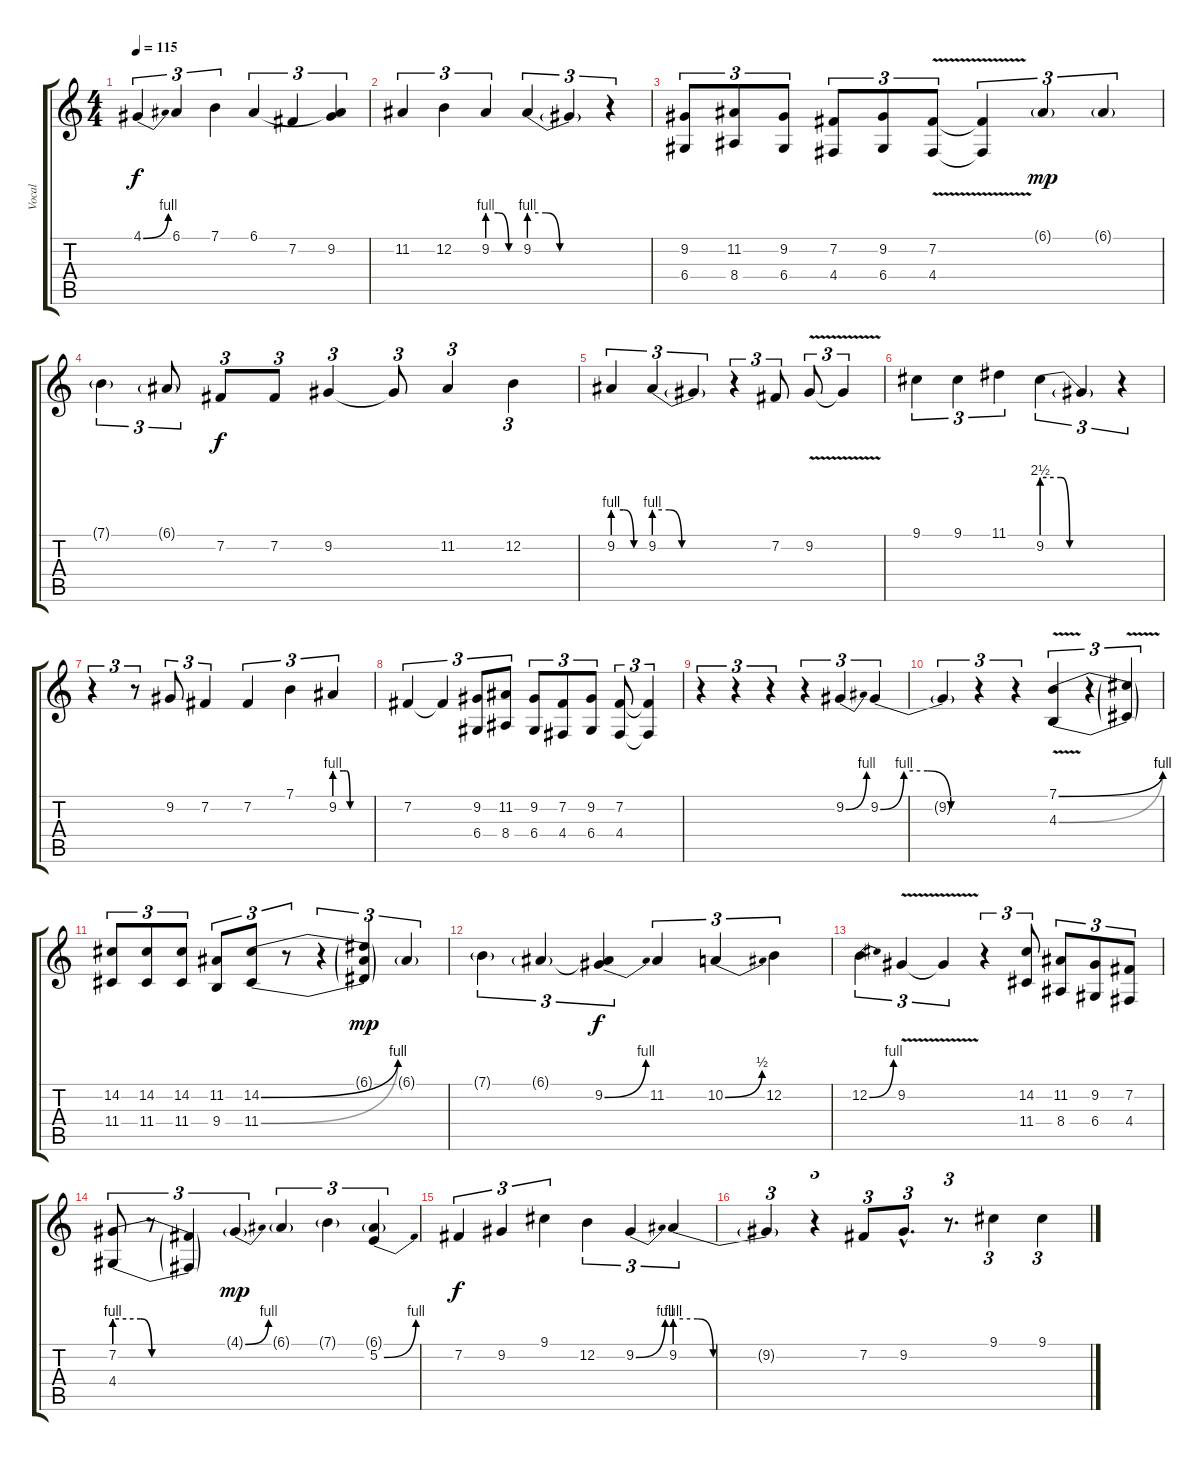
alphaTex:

\track ("Vocal" "Vocal") {instrument lead1square}
\staff {score tabs}
\tuning (E4 B3 G3 D3 A2 E2) {hide}
\ts (4 4)
\tempo 115
\clef g2
\ks c
4.1{be (bend 0 0 60 4)}.4{tu (3 2) dy f} 6.1.4{tu (3 2)} 7.1.4{tu (3 2)} 6.1.4{tu (3 2)} 7.2.4{tu (3 2)} (6.1{t} 9.2).4{tu (3 2)} |
11.2.4{tu (3 2)} 12.2.4{tu (3 2)} 9.2{be (custom 0 4 20 4 40 0 60 0)}.4{tu (3 2)} 9.2{be (custom 0 4 13 4 24 0 30 0 40 0 60 0)}.4{tu (3 2)} 9.2{t}.4{tu (3 2)} r.4{tu (3 2)} |
(9.2 6.4).8{tu (3 2)} (11.2 8.4).8{tu (3 2)} (9.2 6.4).8{tu (3 2)} (7.2 4.4).8{tu (3 2)} (9.2 6.4).8{tu (3 2)} (7.2{v} 4.4{v}).8{tu (3 2)} (7.2{t} 4.4{t}).4{tu (3 2)} 6.1{g}.4{tu (3 2) dy mp} 6.1{g}.4{tu (3 2)} |
7.1{g}.4{tu (3 2)} 6.1{g}.8{tu (3 2)} 7.2.8{tu (3 2) dy f} 7.2.8{tu (3 2)} 9.2.4{tu (3 2)} 9.2{t}.8{tu (3 2)} 11.2.4{tu (3 2)} 12.2.4{tu (3 2)} |
9.2{be (custom 0 4 20 4 40 0 60 0)}.4{tu (3 2)} 9.2{be (custom 0 4 12 4 22 0 27 0 40 0 60 0)}.4{tu (3 2)} 9.2{t}.4{tu (3 2)} r.4{tu (3 2)} 7.2.8{tu (3 2)} 9.2{v}.8{tu (3 2)} 9.2{t}.4{tu (3 2)} |
9.1.4{tu (3 2)} 9.1.4{tu (3 2)} 11.1.4{tu (3 2)} 9.2{be (custom 0 10 15 10 22 0 25 0 29 0 40 0 60 0)}.4{tu (3 2)} 9.2{t}.4{tu (3 2)} r.4{tu (3 2)} |
r.4{tu (3 2)} r.8{tu (3 2)} 9.2.8{tu (3 2)} 7.2.4{tu (3 2)} 7.2.4{tu (3 2)} 7.1.4{tu (3 2)} 9.2{be (custom 0 4 15 4 20 4 26 0 32 0 40 0 60 0)}.4{tu (3 2)} |
7.2.4{tu (3 2)} 7.2{t}.4{tu (3 2)} (9.2 6.4).8{tu (3 2)} (11.2 8.4).8{tu (3 2)} (9.2 6.4).8{tu (3 2)} (7.2 4.4).8{tu (3 2)} (9.2 6.4).8{tu (3 2)} (7.2 4.4).8{tu (3 2)} (7.2{t} 4.4{t}).4{tu (3 2)} |
r.4{tu (3 2)} r.4{tu (3 2)} r.4{tu (3 2)} r.4{tu (3 2)} 9.2{be (bend 0 0 60 4)}.4{tu (3 2)} 9.2{be (custom 0 0 15 4 30 4 45 0 60 0)}.4{tu (3 2)} |
9.2{t}.4{tu (3 2)} r.4{tu (3 2)} r.4{tu (3 2)} (7.1{be (bend 0 0 60 4) v} 4.3{be (bend 0 0 60 4) v}).4{tu (3 2)} r.4{tu (3 2)} (7.1{t} 4.3{t}).4{tu (3 2)} |
(14.2 11.4).8{tu (3 2)} (14.2 11.4).8{tu (3 2)} (14.2 11.4).8{tu (3 2)} (11.2 9.4).8{tu (3 2)} (14.2{be (bend 0 0 60 4)} 11.4{be (bend 0 0 60 4)}).8{tu (3 2)} r.8{tu (3 2)} r.4{tu (3 2)} (6.1{g} 14.2{t} 11.4{t}).4{tu (3 2) dy mp} 6.1{g}.4{tu (3 2)} |
7.1{g}.4{tu (3 2)} 6.1{g}.4{tu (3 2)} (6.1{t} 9.2{be (bend 0 0 60 4)}).4{tu (3 2) dy f} 11.2.4{tu (3 2)} 10.2{be (bend 0 0 60 2)}.4{tu (3 2)} 12.2.4{tu (3 2)} |
12.2{be (bend 0 0 60 4)}.4{tu (3 2)} 9.2{v}.4{tu (3 2)} 9.2{t}.4{tu (3 2)} r.4{tu (3 2)} (14.2 11.4).8{tu (3 2)} (11.2 8.4).8{tu (3 2)} (9.2 6.4).8{tu (3 2)} (7.2 4.4).8{tu (3 2)} |
(7.2{be (custom 0 4 14 4 20 0 40 0 60 0)} 4.4{be (custom 0 4 14 4 20 0 40 0 60 0)}).8{tu (3 2)} r.8{tu (3 2)} (7.2{t} 4.4{t}).4{tu (3 2)} 4.1{be (bend 0 0 60 4) g}.4{tu (3 2) dy mp} 6.1{g}.4{tu (3 2)} 7.1{g}.4{tu (3 2)} (6.1{g} 5.2{be (bend 0 0 60 4)}).4{tu (3 2)} |
7.2.4{tu (3 2) dy f} 9.2.4{tu (3 2)} 9.1.4{tu (3 2)} 12.2.4{tu (3 2)} 9.2{be (bend 0 0 60 4)}.4{tu (3 2)} 9.2{be (custom 0 4 10 4 17 0 40 0 60 0)}.4{tu (3 2)} |
9.2{t}.4{tu (3 2)} r.4{tu (3 2)} 7.2.8{tu (3 2)} 9.2{hac}.8{d tu (3 2)} r.8{d tu (3 2)} 9.1.4{tu (3 2)} 9.1.4{tu (3 2)}
